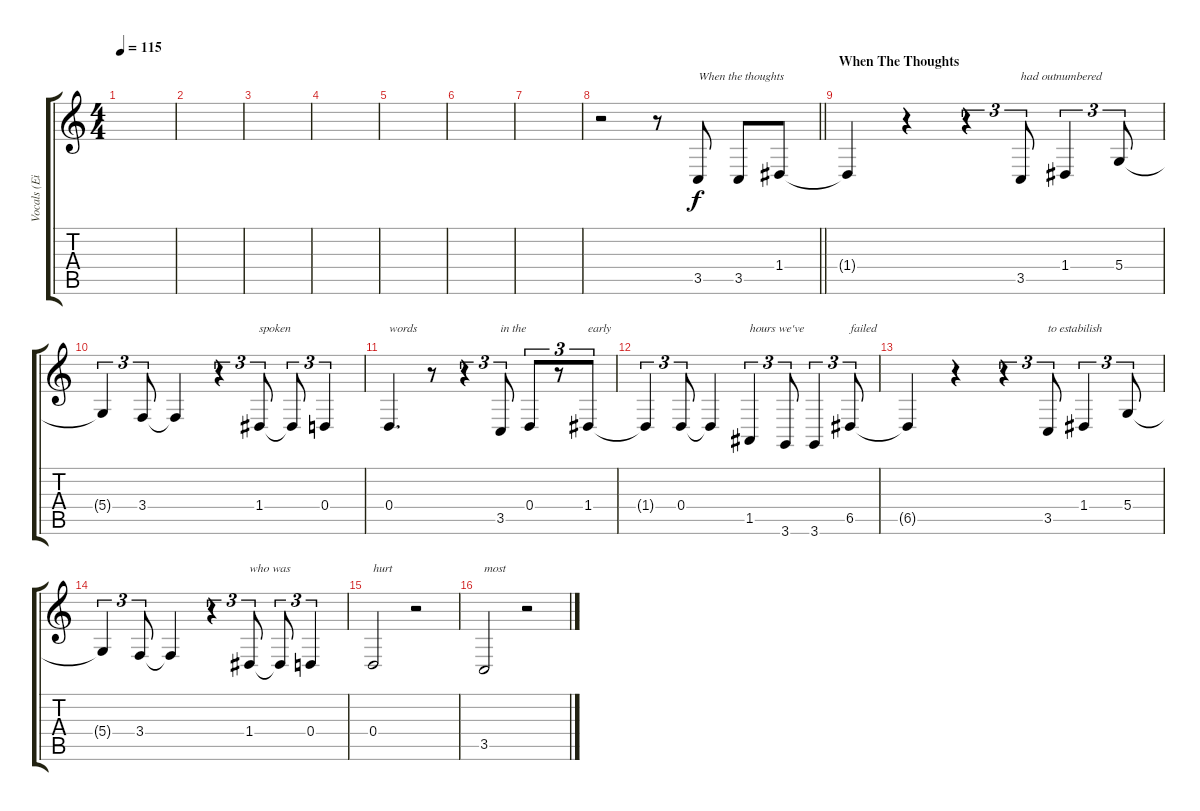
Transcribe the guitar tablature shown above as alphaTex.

\track ("Vocals (Eirik)" "Vocals (Ei") {instrument voiceoohs}
\staff {score tabs}
\tuning (E4 B3 G3 D3 A2 E2) {hide}
\ts (4 4)
\tempo 115
\clef g2
\ks c
|
|
|
|
|
|
|
\barLineRight lightlight
r.2 r.8 3.5.8{txt "When the thoughts"} 3.5.8 1.4.8 |
\section ("" "When The Thoughts")
1.4{t}.4 r.4 r.4{tu (3 2)} 3.5.8{tu (3 2) txt "had outnumbered"} 1.4.4{tu (3 2)} 5.4.8{tu (3 2)} |
5.4{t}.4{tu (3 2)} 3.4.8{tu (3 2)} 3.4{t}.4 r.4{tu (3 2)} 1.4.8{tu (3 2) txt "spoken"} 1.4{t}.8{tu (3 2)} 0.4.4{tu (3 2)} |
0.4.4{d txt "words"} r.8 r.4{tu (3 2)} 3.5.8{tu (3 2) txt "in the"} 0.4.8{tu (3 2)} r.8{tu (3 2)} 1.4.8{tu (3 2) txt "early"} |
1.4{t}.4{tu (3 2)} 0.4.8{tu (3 2)} 0.4{t}.4 1.5.4{tu (3 2) txt "hours we've"} 3.6.8{tu (3 2)} 3.6.4{tu (3 2)} 6.5.8{tu (3 2) txt "failed"} |
6.5{t}.4 r.4 r.4{tu (3 2)} 3.5.8{tu (3 2) txt "to estabilish"} 1.4.4{tu (3 2)} 5.4.8{tu (3 2)} |
5.4{t}.4{tu (3 2)} 3.4.8{tu (3 2)} 3.4{t}.4 r.4{tu (3 2)} 1.4.8{tu (3 2) txt "who was"} 1.4{t}.8{tu (3 2)} 0.4.4{tu (3 2)} |
0.4.2{txt "hurt"} r.2 |
3.5.2{txt "most"} r.2
